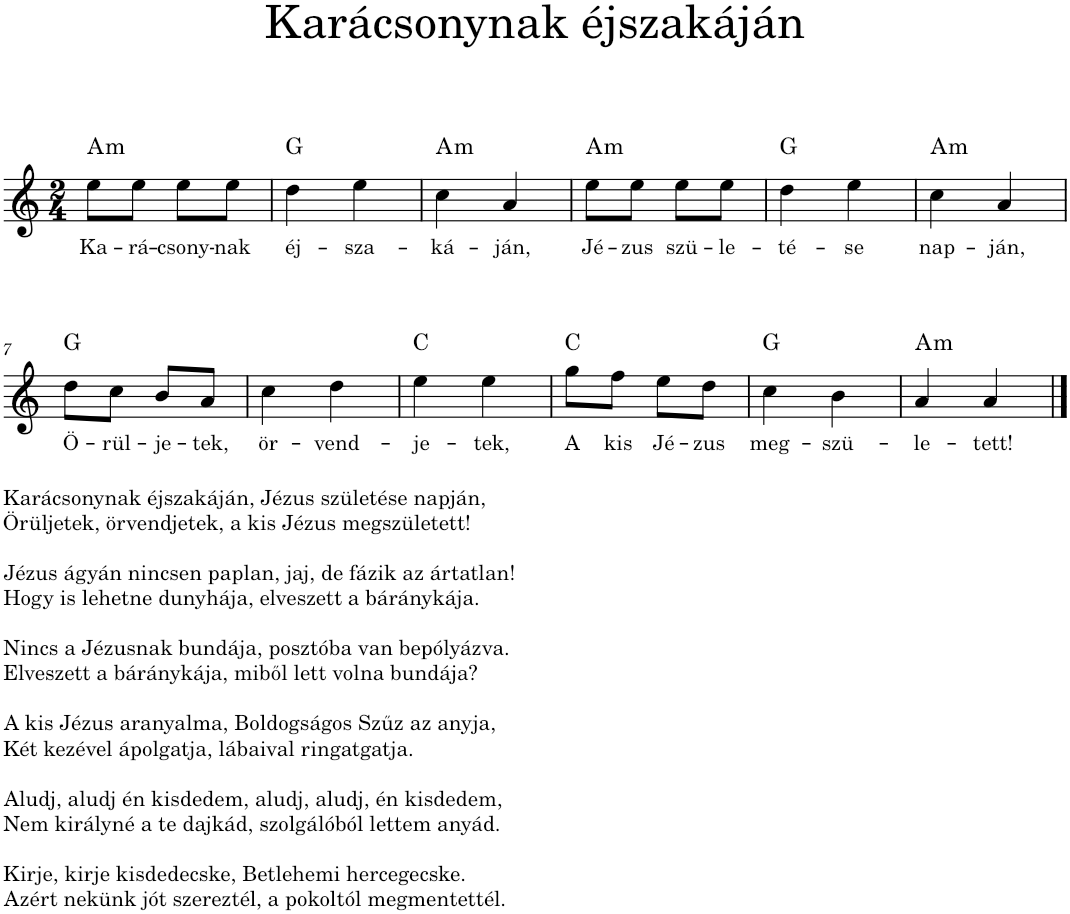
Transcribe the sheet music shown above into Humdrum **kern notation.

**kern	**text	**harte
*part1	*part1	*part1
*staff1	*staff1	*
*I"Piano	*	*
*I'Pno.	*	*
*clefG2	*	*
*k[]	*	*
*M2/4	*	*
=1	=1	=1
!	!LO:LY:b	!LO:H:kt=m
8ee\L	Ka-	A:min
!	!LO:LY:b	!
8ee\J	-rá-	.
!	!LO:LY:b	!
8ee\L	-csony-	.
!	!LO:LY:b	!
8ee\J	-nak	.
=2	=2	=2
!	!LO:LY:b	!
4dd\	éj-	G:maj
!	!LO:LY:b	!
4ee\	-sza-	.
=3	=3	=3
!	!LO:LY:b	!LO:H:kt=m
4cc\	-ká-	A:min
!	!LO:LY:b	!
4a/	-ján,	.
=4	=4	=4
!	!LO:LY:b	!LO:H:kt=m
8ee\L	Jé-	A:min
!	!LO:LY:b	!
8ee\J	-zus	.
!	!LO:LY:b	!
8ee\L	szü-	.
!	!LO:LY:b	!
8ee\J	-le-	.
=5	=5	=5
!	!LO:LY:b	!
4dd\	-té-	G:maj
!	!LO:LY:b	!
4ee\	-se	.
=6	=6	=6
!	!LO:LY:b	!LO:H:kt=m
4cc\	nap-	A:min
!	!LO:LY:b	!
4a/	-ján,	.
!!LO:LB:g=z
=7	=7	=7
!LO:TX:b:t=Karácsonynak éjszakáján, Jézus születése napján,	!	!
!LO:TX:b:t=Örüljetek, örvendjetek, a kis Jézus megszületett!	!	!
!LO:TX:b:t=Jézus ágyán nincsen paplan, jaj, de fázik az ártatlan!	!	!
!LO:TX:b:t=Hogy is lehetne dunyhája, elveszett a báránykája.	!	!
!LO:TX:b:t=Nincs a Jézusnak bundája, posztóba van bepólyázva.	!	!
!LO:TX:b:t=Elveszett a báránykája, miből lett volna bundája?	!	!
!LO:TX:b:t=A kis Jézus aranyalma, Boldogságos Szűz az anyja,	!	!
!LO:TX:b:t=Két kezével ápolgatja, lábaival ringatgatja.	!	!
!LO:TX:b:t=Aludj, aludj én kisdedem, aludj, aludj, én kisdedem,	!	!
!LO:TX:b:t=Nem királyné a te dajkád, szolgálóból lettem anyád.	!	!
!LO:TX:b:t=Kirje, kirje kisdedecske, Betlehemi hercegecske.	!	!
!LO:TX:b:t=Azért nekünk jót szereztél, a pokoltól megmentettél.	!	!
!	!LO:LY:b	!
8dd\L	Ö-	G:maj
!	!LO:LY:b	!
8cc\J	-rül-	.
!	!LO:LY:b	!
8b/L	-je-	.
!	!LO:LY:b	!
8a/J	-tek,	.
=8	=8	=8
!	!LO:LY:b	!
4cc\	ör-	.
!	!LO:LY:b	!
4dd\	-vend-	.
=9	=9	=9
!	!LO:LY:b	!
4ee\	-je-	C:maj
!	!LO:LY:b	!
4ee\	-tek,	.
=10	=10	=10
!	!LO:LY:b	!
8gg\L	A	C:maj
!	!LO:LY:b	!
8ff\J	kis	.
!	!LO:LY:b	!
8ee\L	Jé-	.
!	!LO:LY:b	!
8dd\J	-zus	.
=11	=11	=11
!	!LO:LY:b	!
4cc\	meg-	G:maj
!	!LO:LY:b	!
4b\	-szü-	.
=12	=12	=12
!	!LO:LY:b	!LO:H:kt=m
4a/	-le-	A:min
!	!LO:LY:b	!
4a/	-tett!	.
==	==	==
*-	*-	*-
